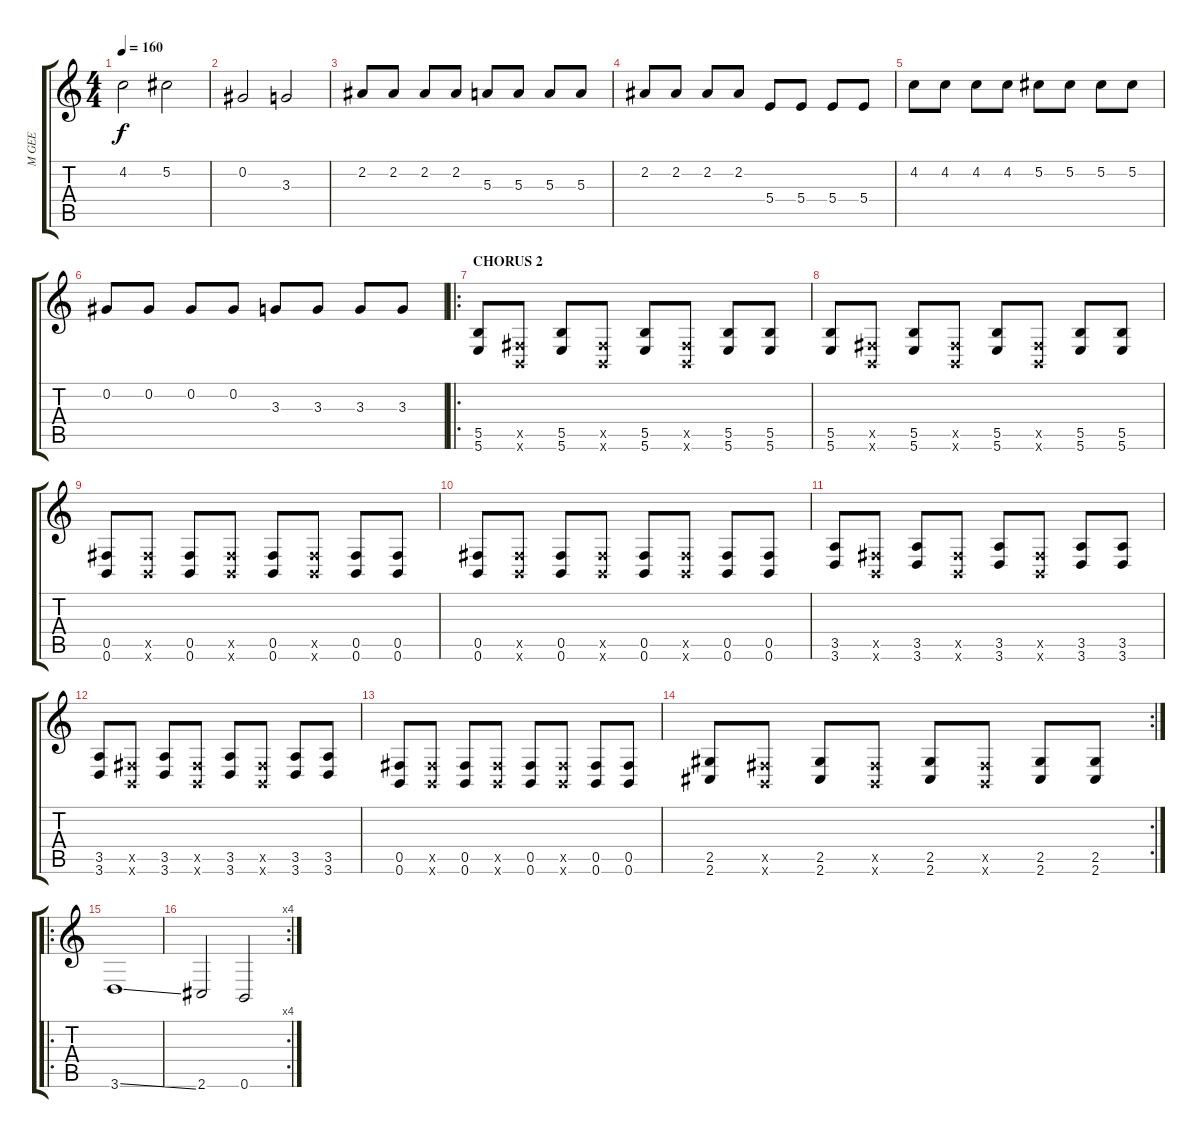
\track ("M GEE" "M GEE") {instrument distortionguitar}
\staff {score tabs}
\tuning (Db4 Ab3 E3 B2 Gb2 B1) {hide}
\ts (4 4)
\tempo 160
\clef g2
\ks c
4.2.2{dy f} 5.2.2 |
0.2.2 3.3.2 |
2.2.8 2.2.8 2.2.8 2.2.8 5.3.8 5.3.8 5.3.8 5.3.8 |
2.2.8 2.2.8 2.2.8 2.2.8 5.4.8 5.4.8 5.4.8 5.4.8 |
4.2.8 4.2.8 4.2.8 4.2.8 5.2.8 5.2.8 5.2.8 5.2.8 |
0.2.8 0.2.8 0.2.8 0.2.8 3.3.8 3.3.8 3.3.8 3.3.8 |
\ro
\section ("" "CHORUS 2")
(5.5 5.6).8 (0.5{x} 0.6{x}).8 (5.5 5.6).8 (0.5{x} 0.6{x}).8 (5.5 5.6).8 (0.5{x} 0.6{x}).8 (5.5 5.6).8 (5.5 5.6).8 |
(5.5 5.6).8 (0.5{x} 0.6{x}).8 (5.5 5.6).8 (0.5{x} 0.6{x}).8 (5.5 5.6).8 (0.5{x} 0.6{x}).8 (5.5 5.6).8 (5.5 5.6).8 |
(0.5 0.6).8 (0.5{x} 0.6{x}).8 (0.5 0.6).8 (0.5{x} 0.6{x}).8 (0.5 0.6).8 (0.5{x} 0.6{x}).8 (0.5 0.6).8 (0.5 0.6).8 |
(0.5 0.6).8 (0.5{x} 0.6{x}).8 (0.5 0.6).8 (0.5{x} 0.6{x}).8 (0.5 0.6).8 (0.5{x} 0.6{x}).8 (0.5 0.6).8 (0.5 0.6).8 |
(3.5 3.6).8 (0.5{x} 0.6{x}).8 (3.5 3.6).8 (0.5{x} 0.6{x}).8 (3.5 3.6).8 (0.5{x} 0.6{x}).8 (3.5 3.6).8 (3.5 3.6).8 |
(3.5 3.6).8 (0.5{x} 0.6{x}).8 (3.5 3.6).8 (0.5{x} 0.6{x}).8 (3.5 3.6).8 (0.5{x} 0.6{x}).8 (3.5 3.6).8 (3.5 3.6).8 |
(0.5 0.6).8 (0.5{x} 0.6{x}).8 (0.5 0.6).8 (0.5{x} 0.6{x}).8 (0.5 0.6).8 (0.5{x} 0.6{x}).8 (0.5 0.6).8 (0.5 0.6).8 |
\rc 2
(2.5 2.6).8 (0.5{x} 0.6{x}).8 (2.5 2.6).8 (0.5{x} 0.6{x}).8 (2.5 2.6).8 (0.5{x} 0.6{x}).8 (2.5 2.6).8 (2.5 2.6).8 |
\ro
3.6{ss}.1 |
\rc 4
2.6.2 0.6.2
